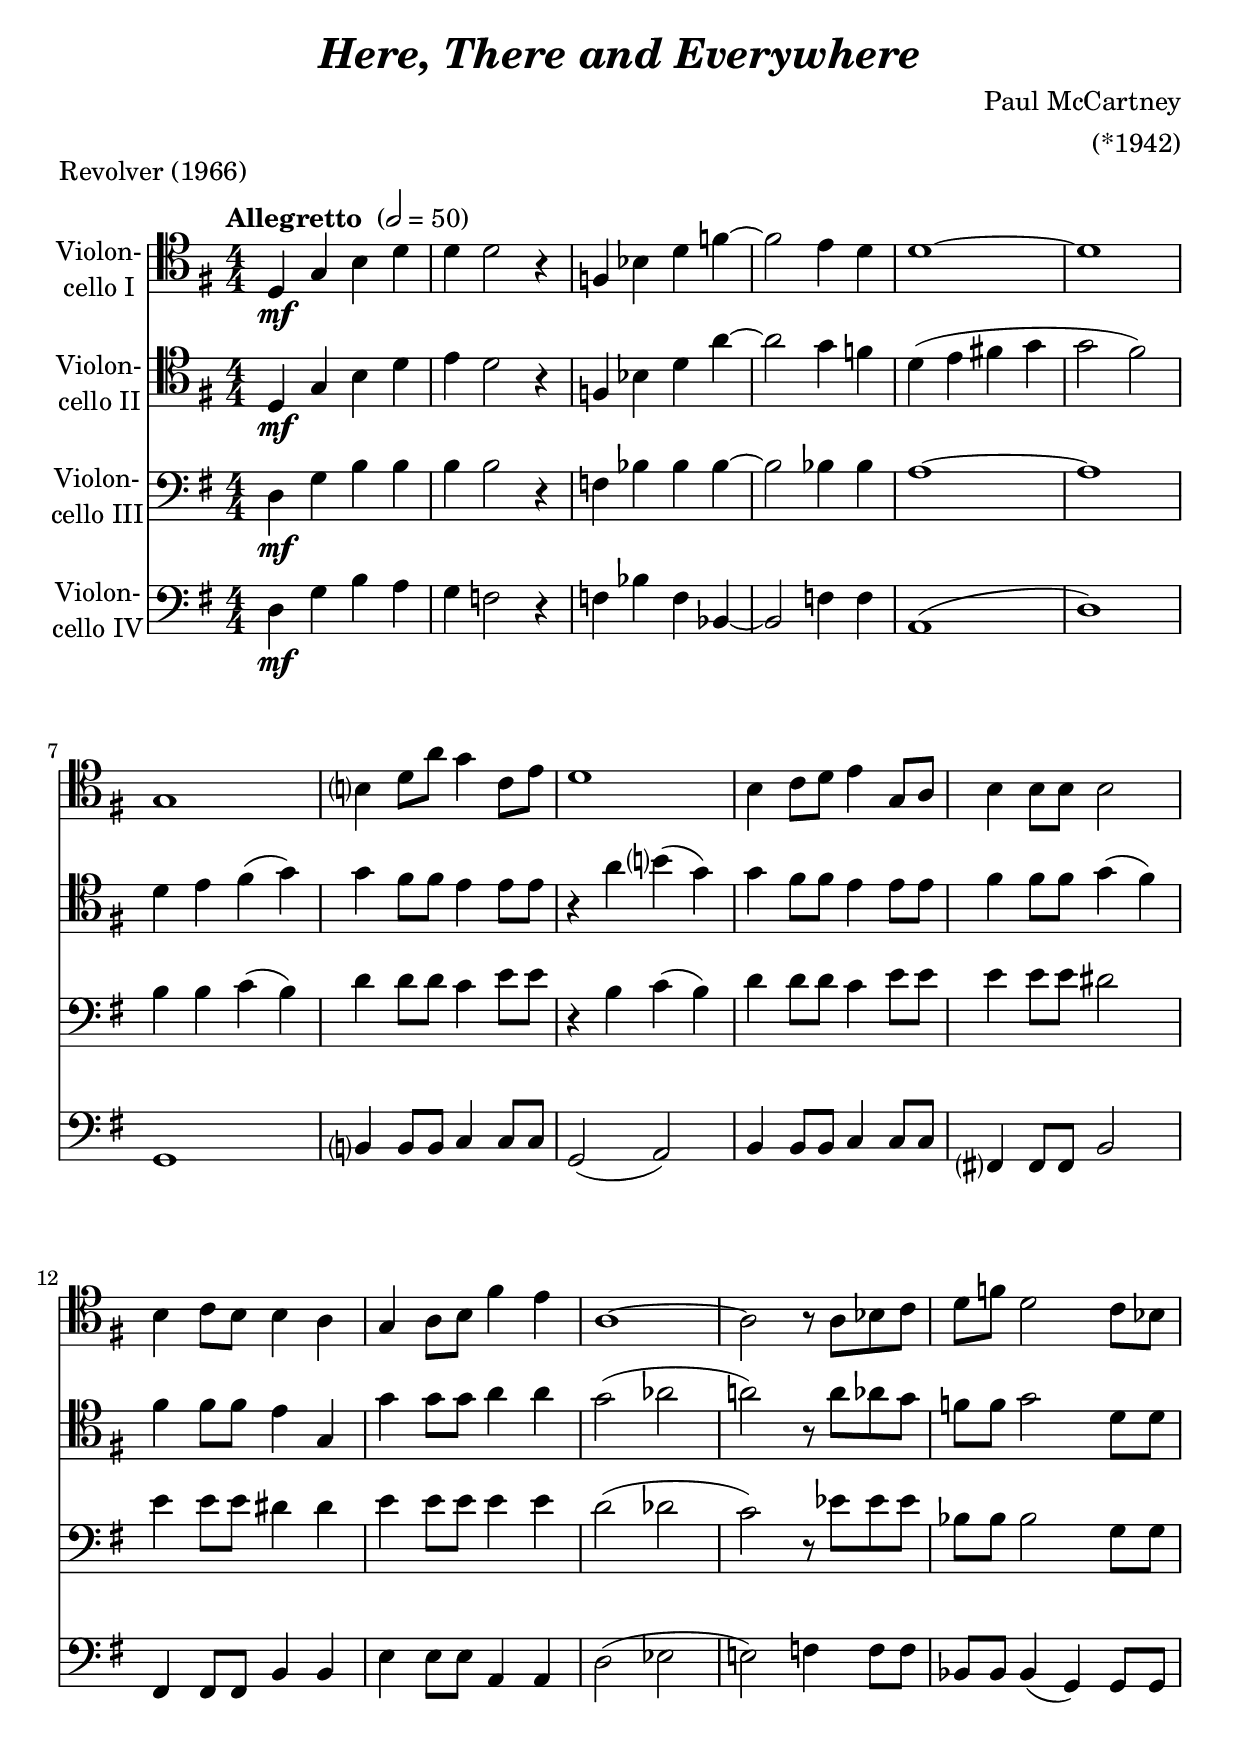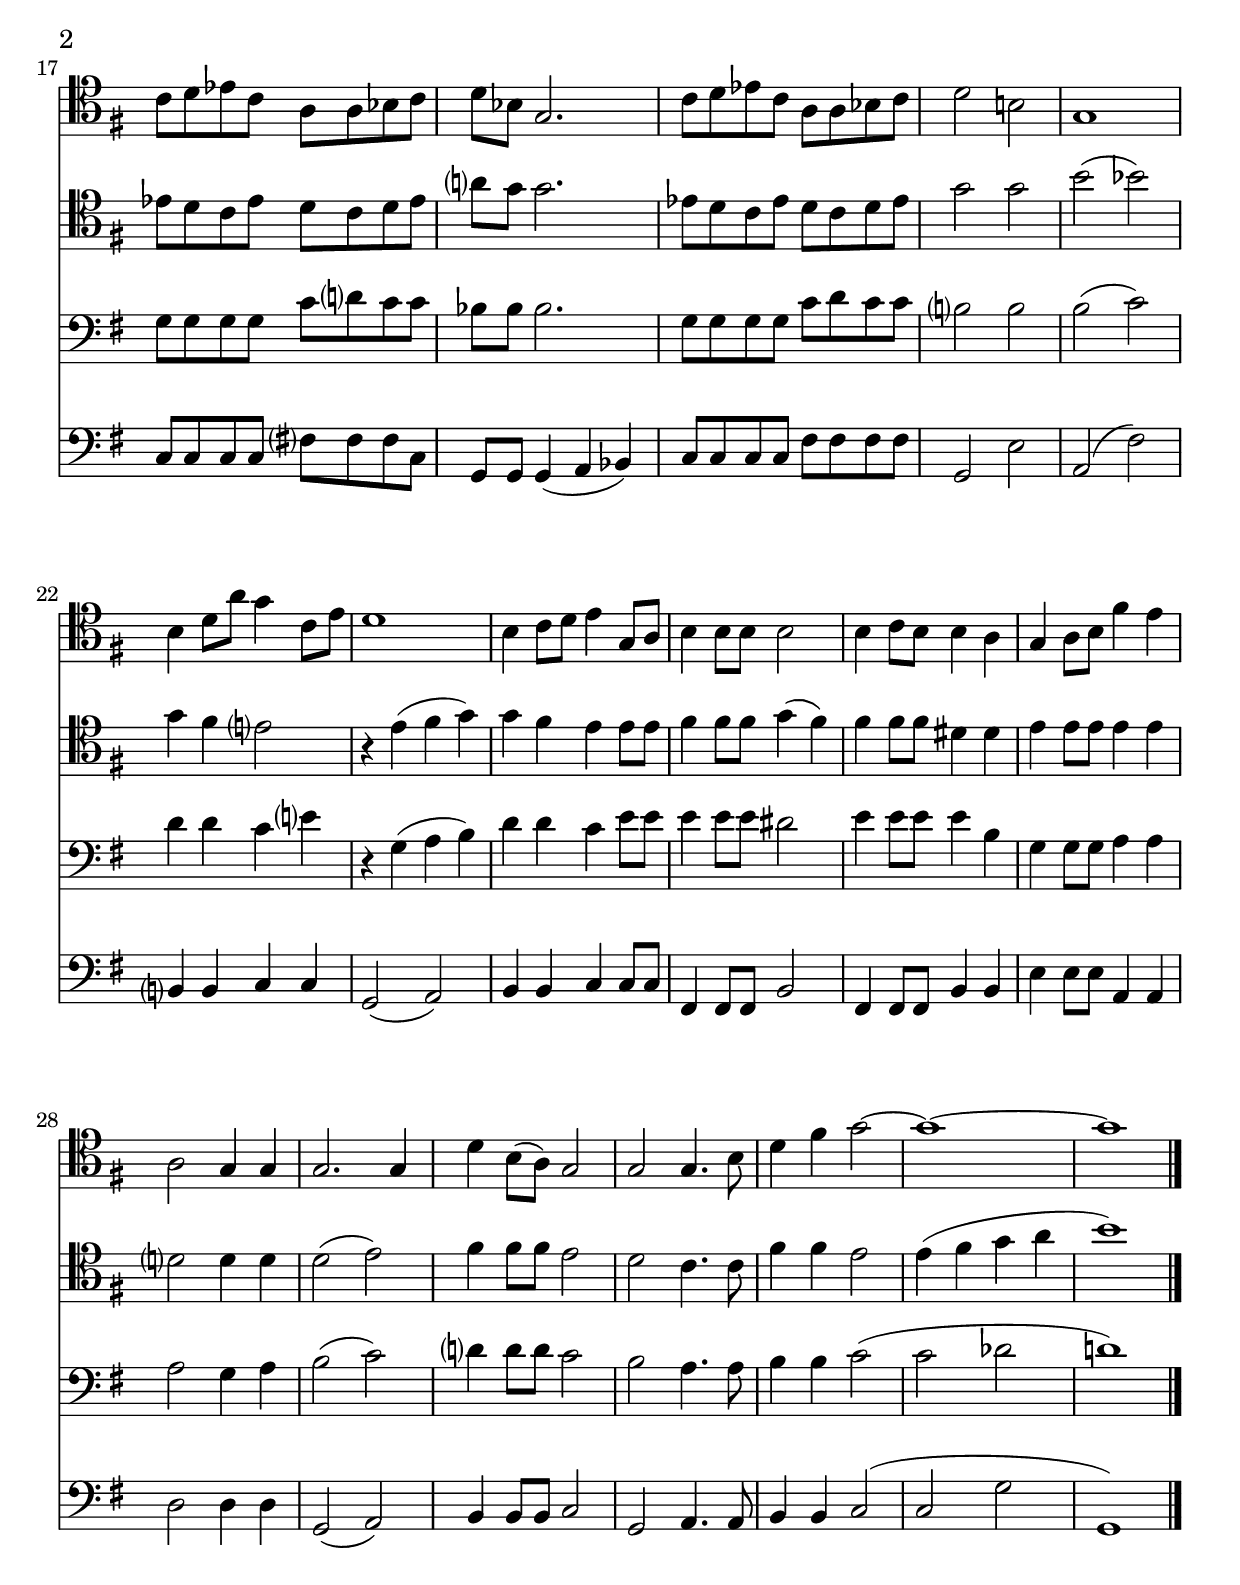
\version "2.18.2"
\include "deutsch.ly"

#(set-global-staff-size 23)

\header {
  title     = \markup \bold \italic "Here, There and Everywhere"
  composer  = "Paul McCartney"
  arranger  = "(*1942)"
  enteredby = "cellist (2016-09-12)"
  piece     = "Revolver (1966)"
}

voiceconsts = {
  \key f \major
  \clef "bass"
  \numericTimeSignature
  \compressFullBarRests
  \time 4/4
  \tempo "Allegretto " 2=50
}

mist = "string ensemble 1"
% miba = "trumpet"
miba = "bassoon"
mikl = "concertina"

va = \relative c {
  \voiceconsts
  \clef "tenor"
  
  c4\mf f a c
  c c2 r4
  es, as c es~
  es2 d4 c
  c1~
  c

  f,
  a?4 c8 g' f4 b,8 d
  c1

  a4 b8 c d4 f,8 g
  a4 a8 a a2
  a4 b8 a a4 g

  f g8 a e'4 d
  g,1~
  g2 r8 g as b
  c es c2 b8 as

  b c des b g g as b
  c as f2.

  b8 c des b g g as b
  c2 a!
  f1
  a4 c8 g' f4 b,8 d

  c1
  a4 b8 c d4 f,8 g
  a4 a8 a a2
  a4 b8 a a4 g

  f g8 a e'4 d
  g,2 f4 f
  f2. f4
  c' a8( g) f2
  f f4. a8

  c4 e f2~
  f1~
  f \bar "|."
}

vb = \relative c {
  \voiceconsts
  \clef "tenor"
  
  c4\mf f a c
  d c2 r4
  es, as c g'~
  g2 f4 es
  c( d e! f
  f2 e)

  c4 d e( f)
  f e8 e d4 d8 d
  r4 g a?( f)

  f e8 e d4 d8 d
  e4 e8 e f4( e)
  e e8 e d4 f,

  f' f8 f g4 g
  f2( ges
  g!) r8 g ges f
  es es f2 c8 c

  des c b des c b c des
  g? f f2.

  des8 c b des c b c des
  f2 f
  a( as)
  f4 e d?2

  r4 d( e f)
  f e d d8 d
  e4 e8 e f4( e)
  e e8 e cis4 cis

  d d8 d d4 d
  c?2 c4 c
  c2( d)
  e4 e8 e d2
  c b4. b8

  e4 e d2
  d4( e f g
  a1) \bar "|."
}

vc = \relative c {
  \voiceconsts

  c4\mf f a a
  a a2 r4
  es as as as~
  as2 as4 as
  g1~
  g

  a4 a b( a)
  c c8 c b4 d8 d
  r4 a b( a)

  c c8 c b4 d8 d
  d4 d8 d cis2
  d4 d8 d cis4 cis

  d d8 d d4 d
  c2( ces
  b) r8 des des des
  as as as2 f8 f

  f f f f b c? b b
  as as as2.

  f8 f f f b c b b
  a?2 a a( b)
  c4 c b d?

  r f,( g a)
  c c b d8 d
  d4 d8 d cis2
  d4 d8 d d4 a

  f f8 f g4 g
  g2 f4 g
  a2( b)
  c?4 c8 c b2
  a g4. g8

  a4 a b2(
  b ces
  c!1) \bar "|."
}

vd = \relative c {
  \voiceconsts

  c4\mf f a g
  f es2 r4
  es as es as,~
  as2 es'4 es
  g,1(
  c)

  f,
  a?4 a8 a b4 b8 b
  f2( g)

  a4 a8 a b4 b8 b
  e,?4 e8 e a2
  e4 e8 e a4 a

  d d8 d g,4 g
  c2( des
  d!) es4 es8 es
  as, as as4( f) f8 f

  b b b b e? e e b
  f f f4( g as)

  b8 b b b e e e e
  f,2 d'
  g,( e')
  a,?4 a b b

  f2( g)
  a4 a b b8 b
  e,4 e8 e a2
  e4 e8 e a4 a

  d d8 d g,4 g
  c2 c4 c
  f,2( g)
  a4 a8 a b2
  f g4. g8

  a4 a b2(
  b f' f,1) \bar "|."
}


music = <<
      \new Staff {
        \set Staff.midiInstrument = \mist
        \set Staff.instrumentName = \markup \center-column { "Violon-" "cello I" }
        \transpose  f g { \va }
      }

      \new Staff {
        \set Staff.midiInstrument = \mist
        \set Staff.instrumentName = \markup \center-column { "Violon-" "cello II" }
        \transpose  f g { \vb }
      }

      \new Staff {
        \set Staff.midiInstrument = \miba
        \set Staff.instrumentName = \markup \center-column { "Violon-" "cello III" }
        \transpose  f g { \vc }
      }

      \new Staff {
        \set Staff.midiInstrument = \miba
        \set Staff.instrumentName = \markup \center-column { "Violon-" "cello IV" }
        \transpose  f g { \vd }
      }
>>

\book {
  \score {
   \music
    \layout {}
  }

  \score {
    \unfoldRepeats \music

    \midi {
      \context {
        \Score
      }
    }
  }
}
